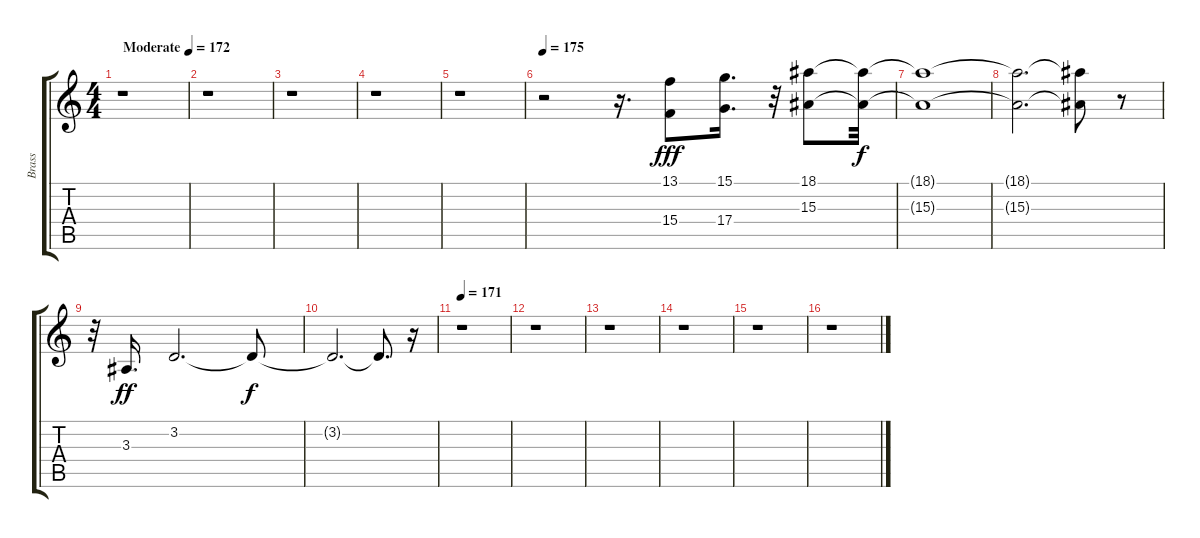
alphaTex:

\track ("Brass" "Brass") {instrument brasssection}
\staff {score tabs}
\tuning (E4 B3 G3 D3 A2 E2) {hide}
\ts (4 4)
\tempo (172 "Moderate")
\clef g2
\ks c
r.1{dy fff instrument brasssection} |
r.1 |
r.1 |
r.1 |
r.1 |
\tempo 175
r.2 r.16{d} (13.1 15.4).8 (15.1 17.4).16{d} r.32 (18.1 15.3).8 (18.1{t} 15.3{t}).32{dy f} |
(18.1{t} 15.3{t}).1 |
(18.1{t} 15.3{t}).2{d} (18.1{t} 15.3{t}).8 r.8 |
r.32 3.3.16{d dy ff volume 6} 3.2.2{d volume 6} 3.2{t}.8{dy f} |
3.2{t}.2{d} 3.2{t}.8{d} r.16 |
\tempo 171
r.1 |
r.1 |
r.1 |
r.1 |
r.1 |
r.1
